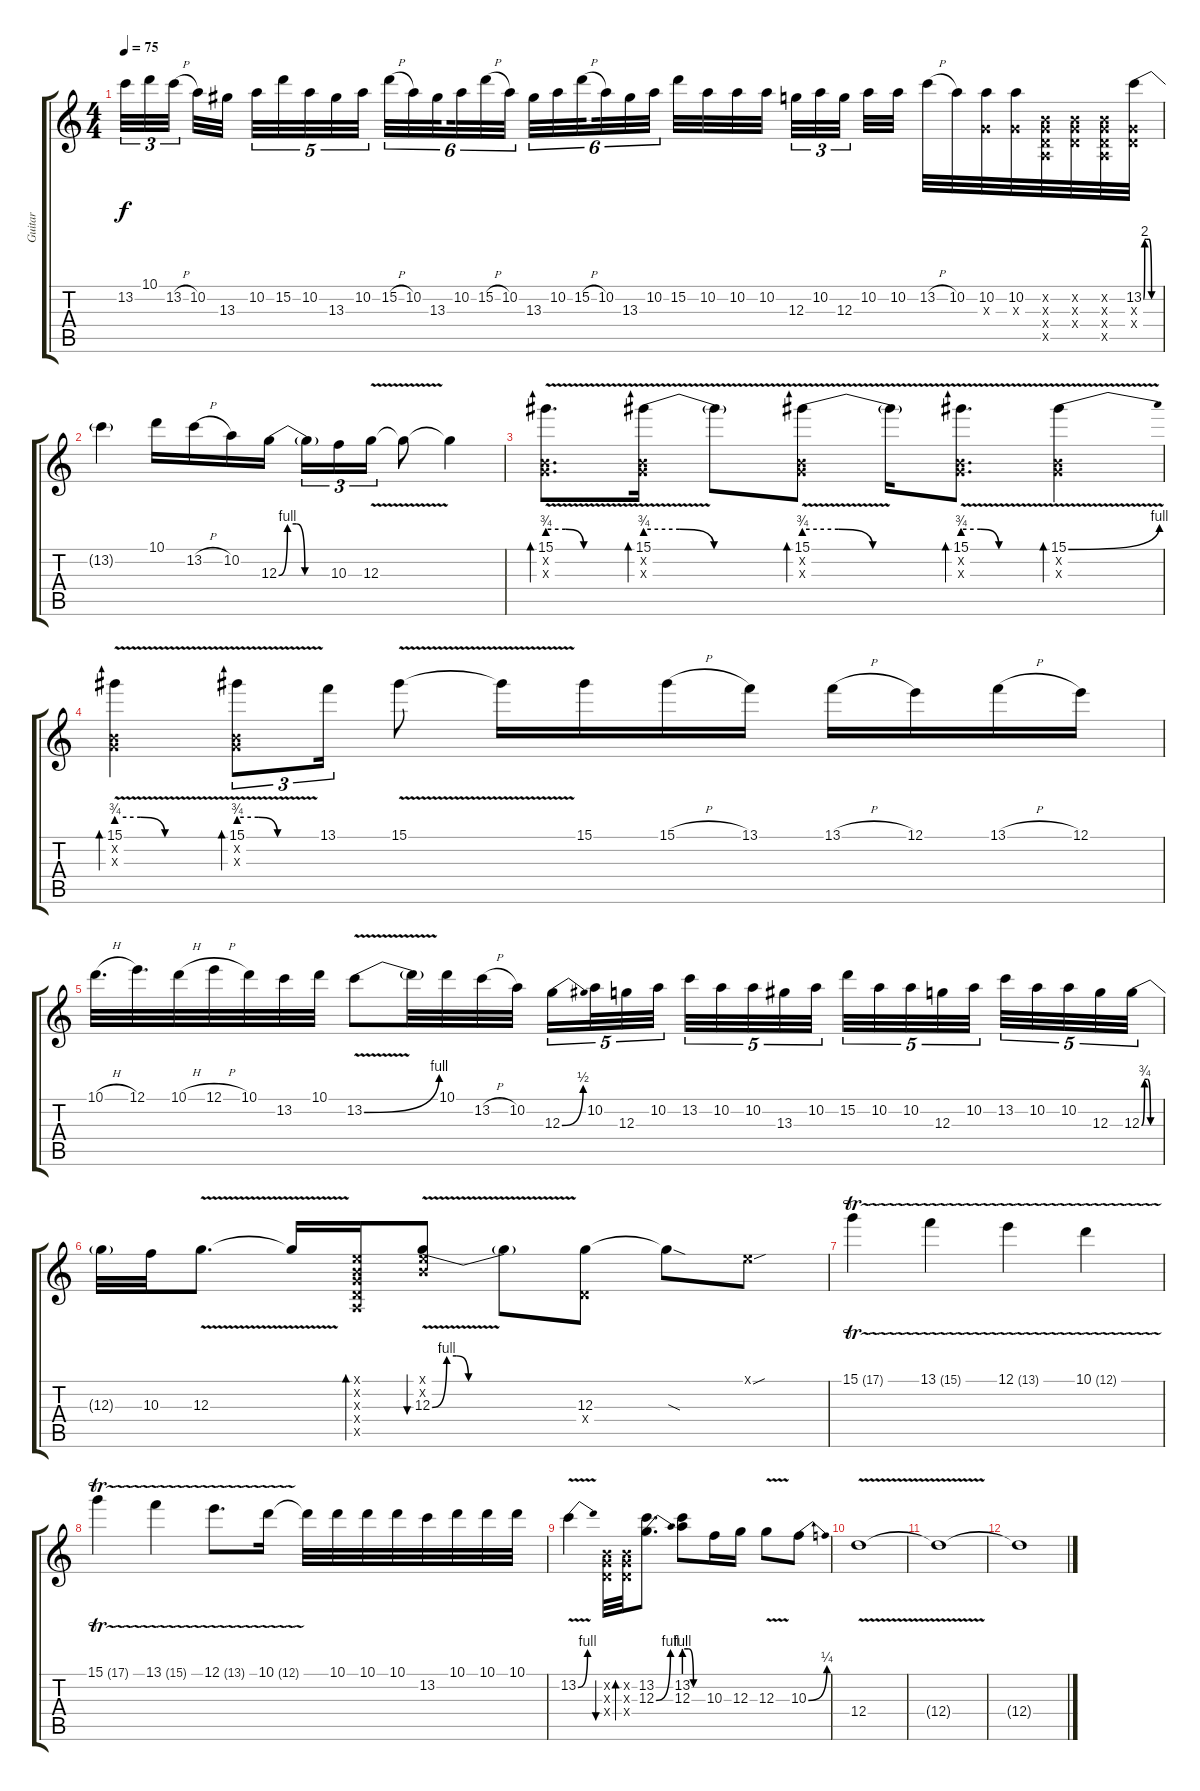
\track ("Guitar" "Guitar") {instrument electricguitarjazz}
\staff {score tabs}
\tuning (E4 B3 G3 D3 A2 E2) {hide}
\ts (4 4)
\tempo 75
\clef g2
\ks c
13.2.32{tu (3 2) dy f} 10.1.32{tu (3 2)} 13.2{h}.32{tu (3 2) beam splitsecondary} 10.2.32 13.3.32{beam splitsecondary} 10.2.32{tu (5 4)} 15.2.32{tu (5 4)} 10.2.32{tu (5 4)} 13.3.32{tu (5 4)} 10.2.32{tu (5 4)} 15.2{h}.32{tu (6 4)} 10.2.32{tu (6 4)} 13.3.32{tu (6 4) beam splitsecondary} 10.2.32{tu (6 4)} 15.2{h}.32{tu (6 4)} 10.2.32{tu (6 4) beam splitsecondary} 13.3.32{tu (6 4)} 10.2.32{tu (6 4)} 15.2{h}.32{tu (6 4) beam splitsecondary} 10.2.32{tu (6 4)} 13.3.32{tu (6 4)} 10.2.32{tu (6 4)} 15.2.32 10.2.32 10.2.32 10.2.32{beam splitsecondary} 12.3.32{tu (3 2)} 10.2.32{tu (3 2)} 12.3.32{tu (3 2) beam splitsecondary} 10.2.32 10.2.32 13.2{h}.32 10.2.32 (10.2 0.3{x}).32 (10.2 0.3{x}).32 (0.2{x} 0.3{x} 0.4{x} 0.5{x}).32 (0.2{x} 0.3{x} 0.4{x}).32 (0.2{x} 0.3{x} 0.4{x} 0.5{x}).32 (13.2{be (custom 0 0 4 8 10 8 20 8 30 0 60 0)} 0.3{x} 0.4{x}).32 |
13.2{t}.4 10.1.16 13.2{h}.16 10.2.16 12.3{be (custom 0 0 10 4 20 4 30 0 60 0)}.16 12.3{t}.16{tu (3 2)} 10.3.16{tu (3 2)} 12.3{v}.16{tu (3 2)} 12.3{t}.8 12.3{t}.4 |
(15.1{be (custom 0 3 15 3 30 0 60 0) v} 0.2{x} 0.3{x}).8{d bd 60} (15.1{be (custom 0 3 15 3 30 0 60 0) v} 0.2{x} 0.3{x}).16{bd 60} 15.1{t}.8 (15.1{be (custom 0 3 15 3 30 0 60 0) v} 0.2{x} 0.3{x}).8{bd 60} 15.1{t}.16 (15.1{be (custom 0 3 15 3 30 0 60 0) v} 0.2{x} 0.3{x}).8{d bd 60} (15.1{be (bend 0 0 60 4) v} 0.2{x} 0.3{x}).4{bd 60} |
(15.1{be (custom 0 3 15 3 30 0 60 0) v} 0.2{x} 0.3{x}).4{bd 60} (15.1{be (custom 0 3 15 3 30 0 60 0) v} 0.2{x} 0.3{x}).8{tu (3 2) bd 60} 13.1.16{tu (3 2)} 15.1{v}.8 15.1{t}.16 15.1.16 15.1{h}.16 13.1.16 13.1{h}.16 12.1.16 13.1{h}.16 12.1.16 |
10.1{h}.32{d} 12.1.32{d} 10.1{h}.32 12.1{h}.32 10.1.32 13.2.32 10.1.32 13.2{be (bend 0 0 60 4) v}.8 13.2{t}.32 10.1.32 13.2{h}.32 10.2.32 12.3{be (bend 0 0 60 2)}.16{tu (5 4)} 10.2.32{tu (5 4)} 12.3.32{tu (5 4)} 10.2.32{tu (5 4) beam splitsecondary} 13.2.32{tu (5 4)} 10.2.32{tu (5 4)} 10.2.32{tu (5 4)} 13.3.32{tu (5 4)} 10.2.32{tu (5 4)} 15.2.32{tu (5 4)} 10.2.32{tu (5 4)} 10.2.32{tu (5 4)} 12.3.32{tu (5 4)} 10.2.32{tu (5 4) beam splitsecondary} 13.2.32{tu (5 4)} 10.2.32{tu (5 4)} 10.2.32{tu (5 4)} 12.3.32{tu (5 4)} 12.3{be (custom 0 0 10 3 20 3 30 0 60 0)}.32{tu (5 4)} |
12.3{t}.32 10.3.32 12.3{v}.8{d} 12.3{t}.16 (0.1{x} 0.2{x} 0.3{x} 0.4{x} 0.5{x}).16{bd 60} (0.1{x} 0.2{x} 12.3{be (custom 0 0 6 4 10 4 15 0 30 0 60 0) v}).8{bu 60} 12.3{t}.8 (12.3 0.4{x}).8 12.3{sod t}.8 0.1{sou x}.8 |
15.1{tr (17 32)}.4 13.1{tr (15 32)}.4 12.1{tr (13 32)}.4 10.1{tr (12 32)}.4 |
15.1{tr (17 32)}.4 13.1{tr (15 32)}.4 12.1{tr (13 32)}.8{d} 10.1{tr (12 32)}.16 10.1{t}.32 10.1.32 10.1.32 10.1.32 13.2.32 10.1.32 10.1.32 10.1.32 |
13.2{be (bend 0 0 60 4) v}.4 (0.2{x} 0.3{x} 0.4{x}).32{bu 60} (0.2{x} 0.3{x} 0.4{x}).32{bd 60} (13.2 12.3{be (bend 0 0 60 4)}).8{d} (13.2 12.3{be (custom 0 4 15 4 30 0 60 0)}).8 10.3.16 12.3.16 12.3{v}.8 10.3{be (bend 0 0 60 1)}.8 |
12.4{v}.1 |
12.4{t}.1 |
12.4{t}.1
